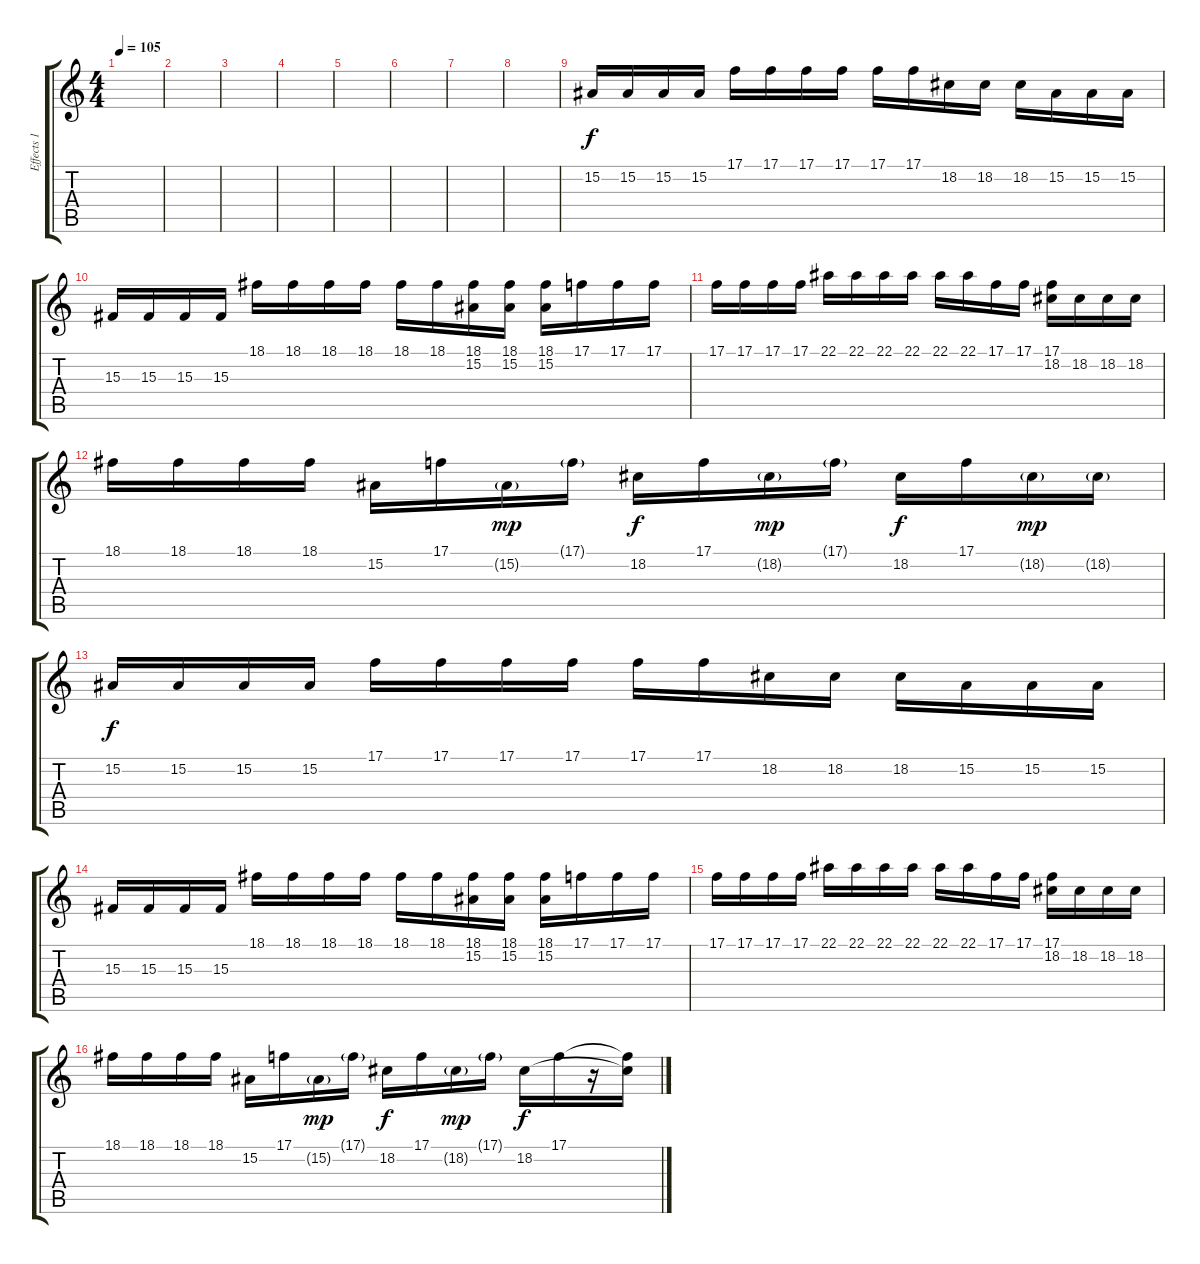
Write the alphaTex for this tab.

\track ("Effects 1" "Effects 1") {instrument fx7echoes}
\staff {score tabs}
\tuning (C4 G3 Eb3 Bb2 F2 C2) {hide}
\ts (4 4)
\tempo 105
\clef g2
\ks c
|
|
|
|
|
|
|
|
15.2.16{volume 7 instrument pad1newage} 15.2.16 15.2.16 15.2.16 17.1.16 17.1.16 17.1.16 17.1.16 17.1.16 17.1.16 18.2.16 18.2.16 18.2.16 15.2.16 15.2.16 15.2.16 |
15.3.16 15.3.16 15.3.16 15.3.16 18.1.16 18.1.16 18.1.16 18.1.16 18.1.16 18.1.16 (18.1 15.2).16 (18.1 15.2).16 (18.1 15.2).16 17.1.16 17.1.16 17.1.16 |
17.1.16{volume 14} 17.1.16 17.1.16 17.1.16 22.1.16 22.1.16 22.1.16 22.1.16 22.1.16 22.1.16 17.1.16 17.1.16 (17.1 18.2).16 18.2.16 18.2.16 18.2.16 |
18.1.16 18.1.16 18.1.16 18.1.16 15.2.16 17.1.16 15.2{g}.16{dy mp} 17.1{g}.16 18.2.16{dy f} 17.1.16 18.2{g}.16{dy mp} 17.1{g}.16 18.2.16{dy f} 17.1.16 18.2{g}.16{dy mp} 18.2{g}.16 |
15.2.16{dy f volume 16 instrument pad3polysynth} 15.2.16 15.2.16 15.2.16 17.1.16 17.1.16 17.1.16 17.1.16 17.1.16 17.1.16 18.2.16 18.2.16 18.2.16 15.2.16 15.2.16 15.2.16 |
15.3.16 15.3.16 15.3.16 15.3.16 18.1.16 18.1.16 18.1.16 18.1.16 18.1.16 18.1.16 (18.1 15.2).16 (18.1 15.2).16 (18.1 15.2).16 17.1.16 17.1.16 17.1.16 |
17.1.16 17.1.16 17.1.16 17.1.16 22.1.16 22.1.16 22.1.16 22.1.16 22.1.16 22.1.16 17.1.16 17.1.16 (17.1 18.2).16 18.2.16 18.2.16 18.2.16 |
18.1.16 18.1.16 18.1.16 18.1.16 15.2.16 17.1.16 15.2{g}.16{dy mp} 17.1{g}.16 18.2.16{dy f} 17.1.16 18.2{g}.16{dy mp} 17.1{g}.16 18.2.16{dy f} 17.1.16 r.16 (17.1{t} 18.2{t}).16
